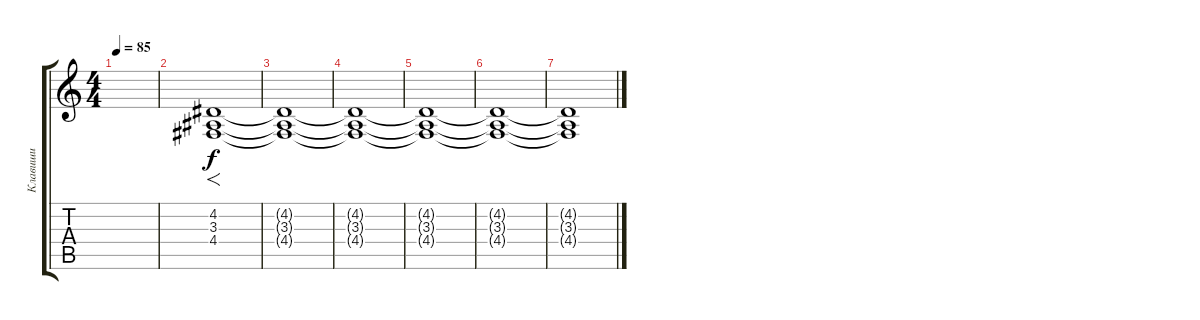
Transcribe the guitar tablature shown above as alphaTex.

\track ("Клавиши" "Клавиши") {instrument stringensemble1}
\staff {score tabs}
\tuning (E4 B3 G3 D3 A2 E2) {hide}
\ts (4 4)
\tempo 85
\clef g2
\ks c
|
(4.2 3.3 4.4).1{f volume 7 instrument stringensemble1} |
(4.2{t} 3.3{t} 4.4{t}).1 |
(4.2{t} 3.3{t} 4.4{t}).1 |
(4.2{t} 3.3{t} 4.4{t}).1 |
(4.2{t} 3.3{t} 4.4{t}).1 |
(4.2{t} 3.3{t} 4.4{t}).1
